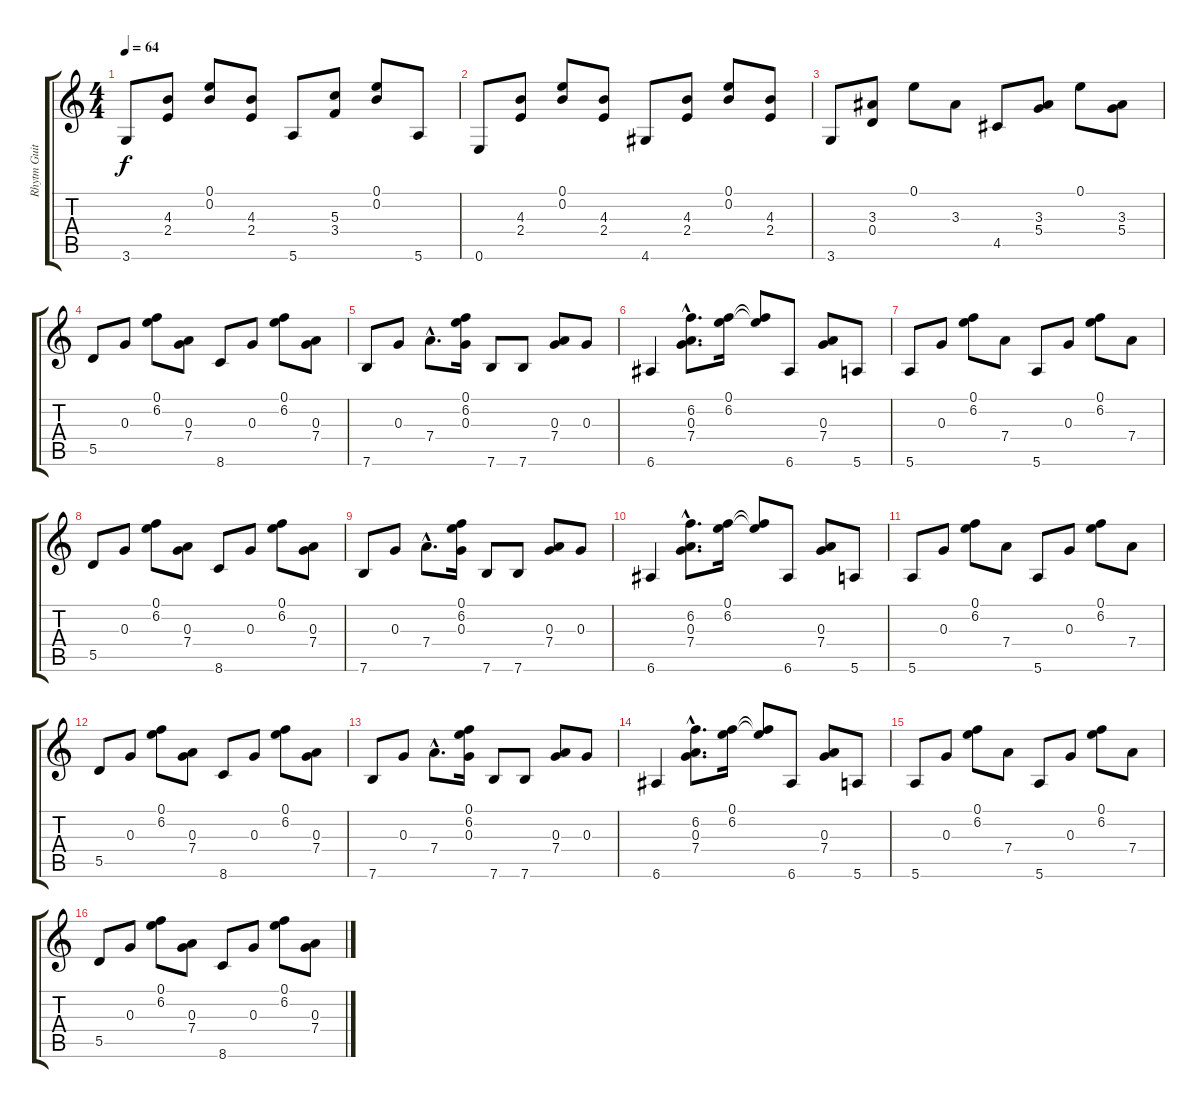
\track ("Rhytm Guitar" "Rhytm Guit") {instrument electricguitarjazz}
\staff {score tabs}
\tuning (E4 B3 G3 D3 A2 E2) {hide}
\ts (4 4)
\tempo 64
\clef g2
\ks c
3.6.8{dy f} (4.3 2.4).8 (0.1 0.2).8 (4.3 2.4).8 5.6.8 (5.3 3.4).8 (0.1 0.2).8 5.6.8 |
0.6.8 (4.3 2.4).8 (0.1 0.2).8 (4.3 2.4).8 4.6.8 (4.3 2.4).8 (0.1 0.2).8 (4.3 2.4).8 |
3.6.8 (3.3 0.4).8 0.1.8 3.3.8 4.5.8 (3.3 5.4).8 0.1.8 (3.3 5.4).8 |
5.5.8 0.3.8 (0.1 6.2).8 (0.3 7.4).8 8.6.8 0.3.8 (0.1 6.2).8 (0.3 7.4).8 |
7.6.8 0.3.8 7.4{hac}.8{d} (0.1 6.2 0.3).16 7.6.8 7.6.8 (0.3 7.4).8 0.3.8 |
6.6.4 (6.2{hac} 0.3{hac} 7.4{hac}).8{d} (0.1 6.2).16 (0.1{t} 6.2{t}).8 6.6.8 (0.3 7.4).8 5.6.8 |
5.6.8 0.3.8 (0.1 6.2).8 7.4.8 5.6.8 0.3.8 (0.1 6.2).8 7.4.8 |
5.5.8 0.3.8 (0.1 6.2).8 (0.3 7.4).8 8.6.8 0.3.8 (0.1 6.2).8 (0.3 7.4).8 |
7.6.8 0.3.8 7.4{hac}.8{d} (0.1 6.2 0.3).16 7.6.8 7.6.8 (0.3 7.4).8 0.3.8 |
6.6.4 (6.2{hac} 0.3{hac} 7.4{hac}).8{d} (0.1 6.2).16 (0.1{t} 6.2{t}).8 6.6.8 (0.3 7.4).8 5.6.8 |
5.6.8 0.3.8 (0.1 6.2).8 7.4.8 5.6.8 0.3.8 (0.1 6.2).8 7.4.8 |
5.5.8 0.3.8 (0.1 6.2).8 (0.3 7.4).8 8.6.8 0.3.8 (0.1 6.2).8 (0.3 7.4).8 |
7.6.8 0.3.8 7.4{hac}.8{d} (0.1 6.2 0.3).16 7.6.8 7.6.8 (0.3 7.4).8 0.3.8 |
6.6.4 (6.2{hac} 0.3{hac} 7.4{hac}).8{d} (0.1 6.2).16 (0.1{t} 6.2{t}).8 6.6.8 (0.3 7.4).8 5.6.8 |
5.6.8 0.3.8 (0.1 6.2).8 7.4.8 5.6.8 0.3.8 (0.1 6.2).8 7.4.8 |
5.5.8 0.3.8 (0.1 6.2).8 (0.3 7.4).8 8.6.8 0.3.8 (0.1 6.2).8 (0.3 7.4).8
